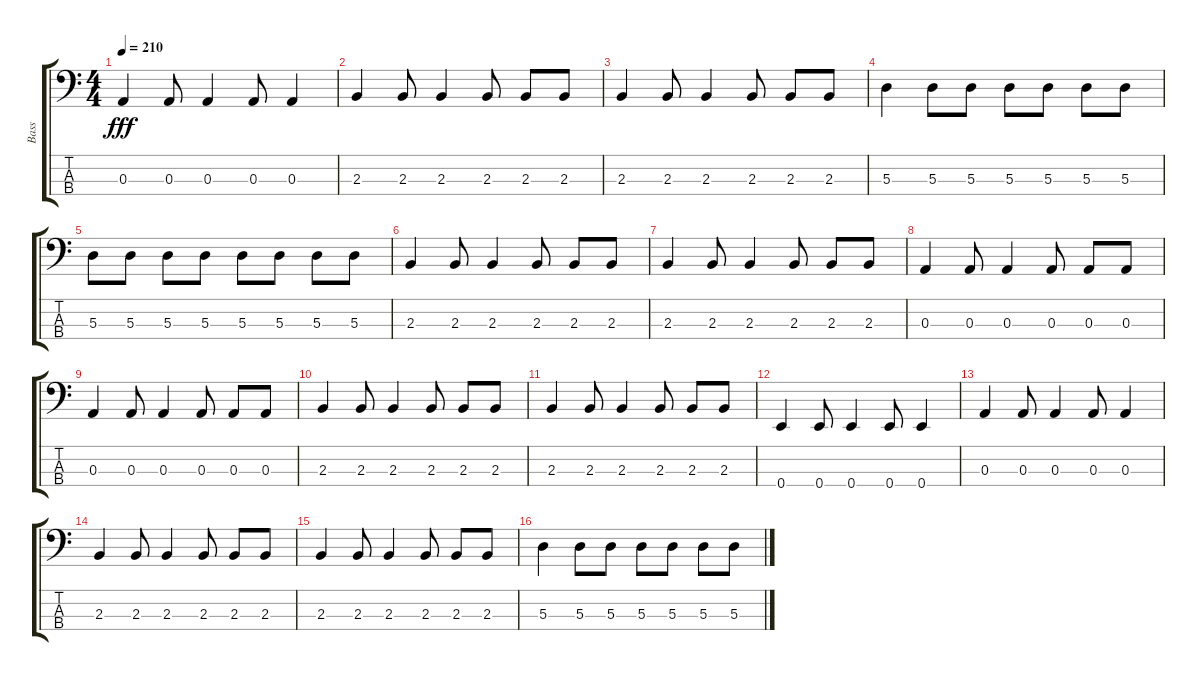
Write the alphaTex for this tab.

\track ("Bass" "Bass") {instrument electricbassfinger}
\staff {score tabs}
\tuning (G2 D2 A1 E1) {hide}
\ts (4 4)
\tempo 210
\clef f4
\ks c
0.3.4{dy fff} 0.3.8 0.3.4 0.3.8 0.3.4 |
2.3.4 2.3.8 2.3.4 2.3.8 2.3.8 2.3.8 |
2.3.4 2.3.8 2.3.4 2.3.8 2.3.8 2.3.8 |
5.3.4 5.3.8 5.3.8 5.3.8 5.3.8 5.3.8 5.3.8 |
5.3.8 5.3.8 5.3.8 5.3.8 5.3.8 5.3.8 5.3.8 5.3.8 |
2.3.4 2.3.8 2.3.4 2.3.8 2.3.8 2.3.8 |
2.3.4 2.3.8 2.3.4 2.3.8 2.3.8 2.3.8 |
0.3.4 0.3.8 0.3.4 0.3.8 0.3.8 0.3.8 |
0.3.4 0.3.8 0.3.4 0.3.8 0.3.8 0.3.8 |
2.3.4 2.3.8 2.3.4 2.3.8 2.3.8 2.3.8 |
2.3.4 2.3.8 2.3.4 2.3.8 2.3.8 2.3.8 |
0.4.4 0.4.8 0.4.4 0.4.8 0.4.4 |
0.3.4 0.3.8 0.3.4 0.3.8 0.3.4 |
2.3.4 2.3.8 2.3.4 2.3.8 2.3.8 2.3.8 |
2.3.4 2.3.8 2.3.4 2.3.8 2.3.8 2.3.8 |
5.3.4 5.3.8 5.3.8 5.3.8 5.3.8 5.3.8 5.3.8
